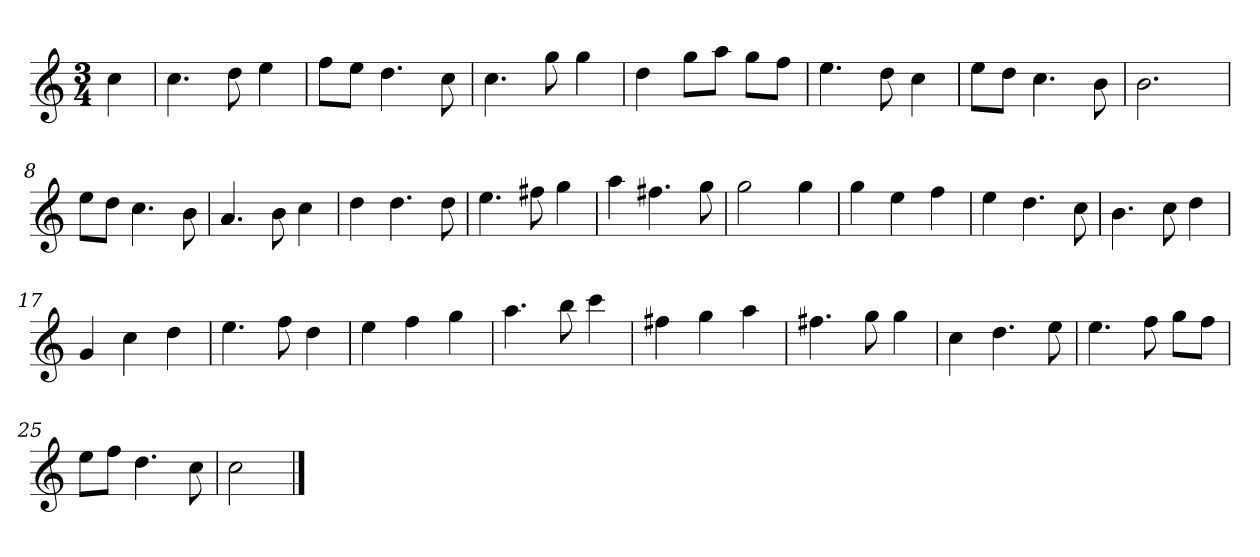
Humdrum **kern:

**kern
*part1
*staff1
*k[]
*M3/4
*MM120
=
4cc
=1
4.cc
8dd
4ee
=2
8ffL
8eeJ
4.dd
8cc
=3
4.cc
8gg
4gg
=4
4dd
8ggL
8aaJ
8ggL
8ffJ
=5
4.ee
8dd
4cc
=6
8eeL
8ddJ
4.cc
8b
=7
2.b
=8
8eeL
8ddJ
4.cc
8b
=9
4.a
8b
4cc
=10
4dd
4.dd
8dd
=11
4.ee
8ff#X
4gg
=12
4aa
4.ff#X
8gg
=13
2gg
4gg
=14
4gg
4ee
4ff
=15
4ee
4.dd
8cc
=16
4.b
8cc
4dd
=17
4g
4cc
4dd
=18
4.ee
8ff
4dd
=19
4ee
4ff
4gg
=20
4.aa
8bb
4ccc
=21
4ff#X
4gg
4aa
=22
4.ff#X
8gg
4gg
=23
4cc
4.dd
8ee
=24
4.ee
8ff
8ggL
8ffJ
=25
8eeL
8ffJ
4.dd
8cc
=26
2cc
==
*-
